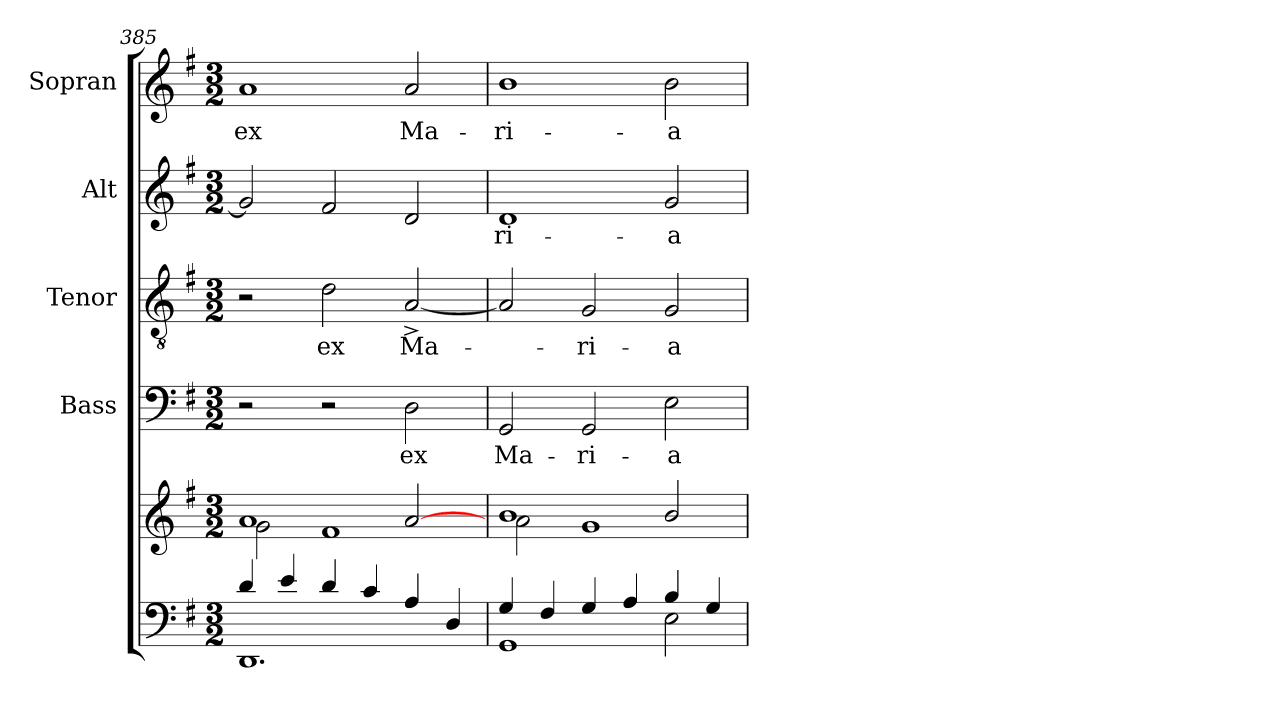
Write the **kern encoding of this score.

**kern	**kern	**kern	**text	**kern	**text	**kern	**text	**kern	**text
*part5	*part5	*part4	*part4	*part3	*part3	*part2	*part2	*part1	*part1
*staff6	*staff5	*staff4	*staff4	*staff3	*staff3	*staff2	*staff2	*staff1	*staff1
*	*	*I"Bass	*	*I"Tenor	*	*I"Alt	*	*I"Sopran	*
*	*	*I'B.	*	*I'T.	*	*I'A.	*	*I'S.	*
*clefF4	*clefG2	*clefF4	*	*clefGv2	*	*clefG2	*	*clefG2	*
*k[f#]	*k[f#]	*k[f#]	*	*k[f#]	*	*k[f#]	*	*k[f#]	*
*G:	*G:	*G:	*	*G:	*	*G:	*	*G:	*
*M3/2	*M3/2	*M3/2	*	*M3/2	*	*M3/2	*	*M3/2	*
=385	=385	=385	=385	=385	=385	=385	=385	=385	=385
*^	*^	*	*	*	*	*	*	*	*
!	!	!	!	!	!	!	!	!	!	!	!LO:LY:b
4d/	1.DD	1a	2g\	2r	.	2r	.	2g/]	.	1a	ex
4e/	.	.	.	.	.	.	.	.	.	.	.
!	!	!	!	!	!	!	!LO:LY:b	!	!	!	!
4d/	.	.	1f#	2r	.	2d\	ex	2f#/	.	.	.
4c/	.	.	.	.	.	.	.	.	.	.	.
!	!	!	!	!	!LO:LY:b	!	!LO:LY:b	!	!	!	!LO:LY:b
4A/	.	[>2a/	.	2D\	ex	[2A^</	Ma-	2d/	.	2a/	Ma-
4D/	.	.	.	.	.	.	.	.	.	.	.
=386	=386	=386	=386	=386	=386	=386	=386	=386	=386	=386	=386
!	!	!	!	!	!LO:LY:b	!	!	!	!LO:LY:b	!	!LO:LY:b
4G/	1GG	1b	2a\	2GG/	Ma-	2A/]	.	1d	-ri-	1b	-ri-
4F#/	.	.	.	.	.	.	.	.	.	.	.
!	!	!	!	!	!LO:LY:b	!	!LO:LY:b	!	!	!	!
4G/	.	.	1g	2GG/	-ri-	2G/	-ri-	.	.	.	.
4A/	.	.	.	.	.	.	.	.	.	.	.
!	!	!	!	!	!LO:LY:b	!	!LO:LY:b	!	!LO:LY:b	!	!LO:LY:b
4B/	2E\	2b/	.	2E\	-a	2G/	-a	2g/	-a	2b\	-a
4G/	.	.	.	.	.	.	.	.	.	.	.
*v	*v	*	*	*	*	*	*	*	*	*	*
*	*v	*v	*	*	*	*	*	*	*	*
=	=	=	=	=	=	=	=	=	=
*-	*-	*-	*-	*-	*-	*-	*-	*-	*-
